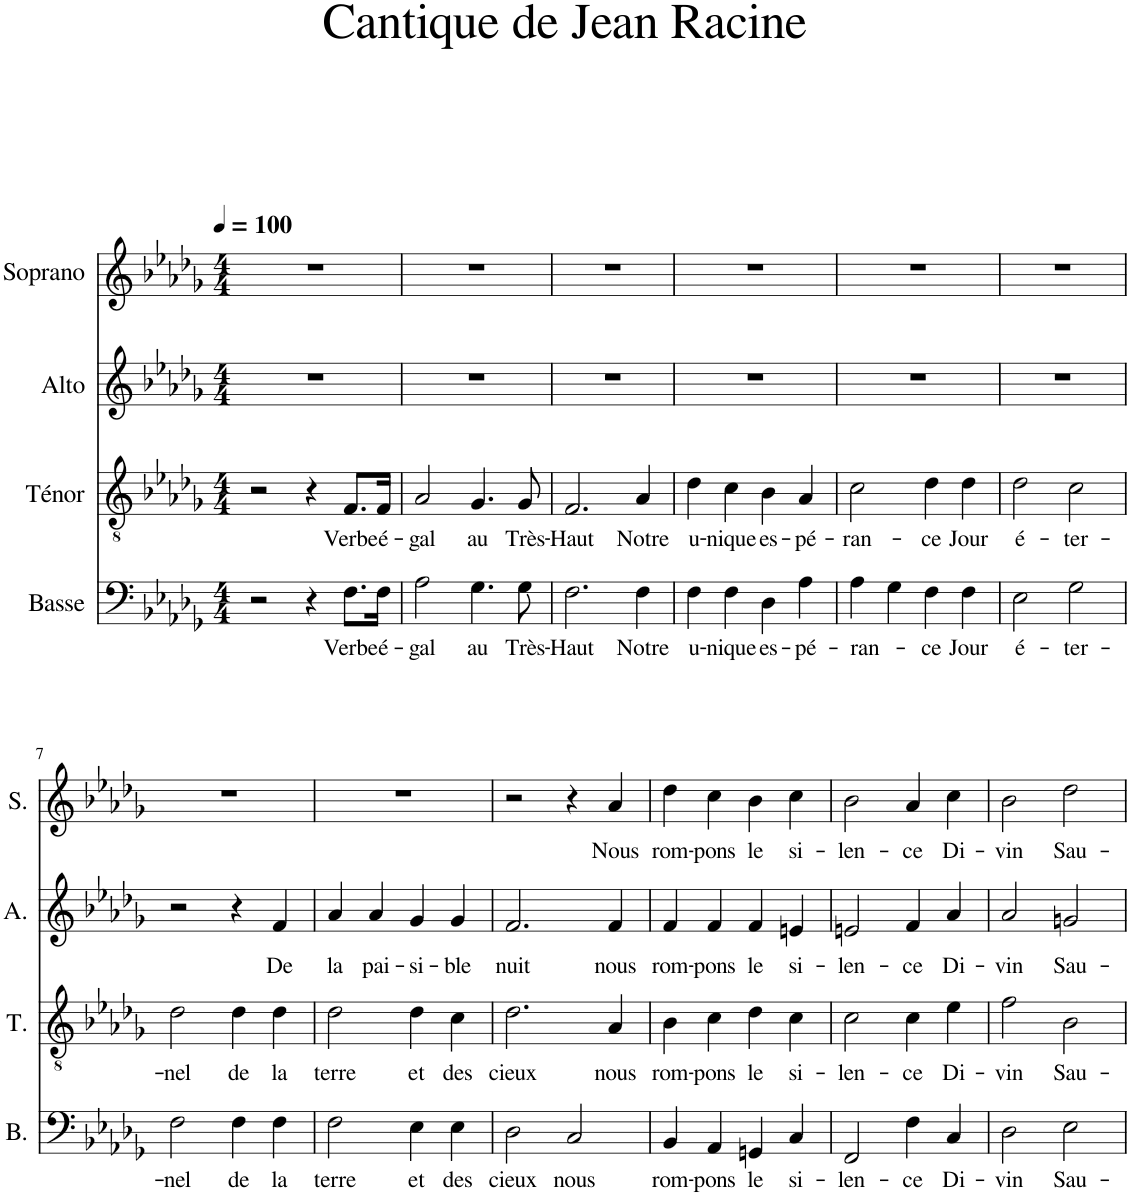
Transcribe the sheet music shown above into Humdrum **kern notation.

**kern	**text	**kern	**text	**kern	**text	**kern	**text
*part4	*part4	*part3	*part3	*part2	*part2	*part1	*part1
*staff4	*staff4	*staff3	*staff3	*staff2	*staff2	*staff1	*staff1
*I"Basse	*	*I"Ténor	*	*I"Alto	*	*I"Soprano	*
*I'B.	*	*I'T.	*	*I'A.	*	*I'S.	*
*clefF4	*	*clefGv2	*	*clefG2	*	*clefG2	*
*k[b-e-a-d-g-]	*	*k[b-e-a-d-g-]	*	*k[b-e-a-d-g-]	*	*k[b-e-a-d-g-]	*
*M4/4	*	*M4/4	*	*M4/4	*	*M4/4	*
*MM100	*	*MM100	*	*MM100	*	*MM100	*
=1	=1	=1	=1	=1	=1	=1	=1
2r	.	2r	.	1r	.	1r	.
4r	.	4r	.	.	.	.	.
!	!LO:LY:b	!	!LO:LY:b	!	!	!	!
8.F\L	Verbe	8.F/L	Verbe	.	.	.	.
!	!LO:LY:b	!	!LO:LY:b	!	!	!	!
16F\Jk	é-	16F/Jk	é-	.	.	.	.
=2	=2	=2	=2	=2	=2	=2	=2
!	!LO:LY:b	!	!LO:LY:b	!	!	!	!
2A-\	-gal	2A-/	-gal	1r	.	1r	.
!	!LO:LY:b	!	!LO:LY:b	!	!	!	!
4.G-\	au	4.G-/	au	.	.	.	.
!	!LO:LY:b	!	!LO:LY:b	!	!	!	!
8G-\	Très-	8G-/	Très-	.	.	.	.
=3	=3	=3	=3	=3	=3	=3	=3
!	!LO:LY:b	!	!LO:LY:b	!	!	!	!
2.F\	-Haut	2.F/	-Haut	1r	.	1r	.
!	!LO:LY:b	!	!LO:LY:b	!	!	!	!
4F\	Notre	4A-/	Notre	.	.	.	.
=4	=4	=4	=4	=4	=4	=4	=4
!	!LO:LY:b	!	!LO:LY:b	!	!	!	!
4F\	u-	4d-\	u-	1r	.	1r	.
!	!LO:LY:b	!	!LO:LY:b	!	!	!	!
4F\	-nique	4c\	-nique	.	.	.	.
!	!LO:LY:b	!	!LO:LY:b	!	!	!	!
4D-\	es-	4B-\	es-	.	.	.	.
!	!LO:LY:b	!	!LO:LY:b	!	!	!	!
4A-\	-pé-	4A-/	-pé-	.	.	.	.
=5	=5	=5	=5	=5	=5	=5	=5
!	!LO:LY:b	!	!LO:LY:b	!	!	!	!
4A-\	-ran-	2c\	-ran-	1r	.	1r	.
4G-\	.	.	.	.	.	.	.
!	!LO:LY:b	!	!LO:LY:b	!	!	!	!
4F\	-ce	4d-\	-ce	.	.	.	.
!	!LO:LY:b	!	!LO:LY:b	!	!	!	!
4F\	Jour	4d-\	Jour	.	.	.	.
=6	=6	=6	=6	=6	=6	=6	=6
!	!LO:LY:b	!	!LO:LY:b	!	!	!	!
2E-\	é-	2d-\	é-	1r	.	1r	.
!	!LO:LY:b	!	!LO:LY:b	!	!	!	!
2G-\	-ter-	2c\	-ter-	.	.	.	.
!!LO:LB:g=z
=7	=7	=7	=7	=7	=7	=7	=7
!	!LO:LY:b	!	!LO:LY:b	!	!	!	!
2F\	-nel	2d-\	-nel	2r	.	1r	.
!	!LO:LY:b	!	!LO:LY:b	!	!	!	!
4F\	de	4d-\	de	4r	.	.	.
!	!LO:LY:b	!	!LO:LY:b	!	!LO:LY:b	!	!
4F\	la	4d-\	la	4f/	De	.	.
=8	=8	=8	=8	=8	=8	=8	=8
!	!LO:LY:b	!	!LO:LY:b	!	!LO:LY:b	!	!
2F\	terre	2d-\	terre	4a-/	la	1r	.
!	!	!	!	!	!LO:LY:b	!	!
.	.	.	.	4a-/	pai-	.	.
!	!LO:LY:b	!	!LO:LY:b	!	!LO:LY:b	!	!
4E-\	et	4d-\	et	4g-/	-si-	.	.
!	!LO:LY:b	!	!LO:LY:b	!	!LO:LY:b	!	!
4E-\	des	4c\	des	4g-/	-ble	.	.
=9	=9	=9	=9	=9	=9	=9	=9
!	!LO:LY:b	!	!LO:LY:b	!	!LO:LY:b	!	!
2D-\	cieux	2.d-\	cieux	2.f/	nuit	2r	.
!	!LO:LY:b	!	!	!	!	!	!
2C/	nous	.	.	.	.	4r	.
!	!	!	!LO:LY:b	!	!LO:LY:b	!	!LO:LY:b
.	.	4A-/	nous	4f/	nous	4a-/	Nous
=10	=10	=10	=10	=10	=10	=10	=10
!	!LO:LY:b	!	!LO:LY:b	!	!LO:LY:b	!	!LO:LY:b
4BB-/	rom-	4B-\	rom-	4f/	rom-	4dd-\	rom-
!	!LO:LY:b	!	!LO:LY:b	!	!LO:LY:b	!	!LO:LY:b
4AA-/	-pons	4c\	-pons	4f/	-pons	4cc\	-pons
!	!LO:LY:b	!	!LO:LY:b	!	!LO:LY:b	!	!LO:LY:b
4GGn/	le	4d-\	le	4f/	le	4b-\	le
!	!LO:LY:b	!	!LO:LY:b	!	!LO:LY:b	!	!LO:LY:b
4C/	si-	4c\	si-	4en/	si-	4cc\	si-
=11	=11	=11	=11	=11	=11	=11	=11
!	!LO:LY:b	!	!LO:LY:b	!	!LO:LY:b	!	!LO:LY:b
2FF/	-len-	2c\	-len-	2en/	-len-	2b-\	-len-
!	!LO:LY:b	!	!LO:LY:b	!	!LO:LY:b	!	!LO:LY:b
4F\	-ce	4c\	-ce	4f/	-ce	4a-/	-ce
!	!LO:LY:b	!	!LO:LY:b	!	!LO:LY:b	!	!LO:LY:b
4C/	Di-	4e-\	Di-	4a-/	Di-	4cc\	Di-
=12	=12	=12	=12	=12	=12	=12	=12
!	!LO:LY:b	!	!LO:LY:b	!	!LO:LY:b	!	!LO:LY:b
2D-\	-vin	2f\	-vin	2a-/	-vin	2b-\	-vin
!	!LO:LY:b	!	!LO:LY:b	!	!LO:LY:b	!	!LO:LY:b
2E-\	Sau-	2B-\	Sau-	2gn/	Sau-	2dd-\	Sau-
=	=	=	=	=	=	=	=
*-	*-	*-	*-	*-	*-	*-	*-
